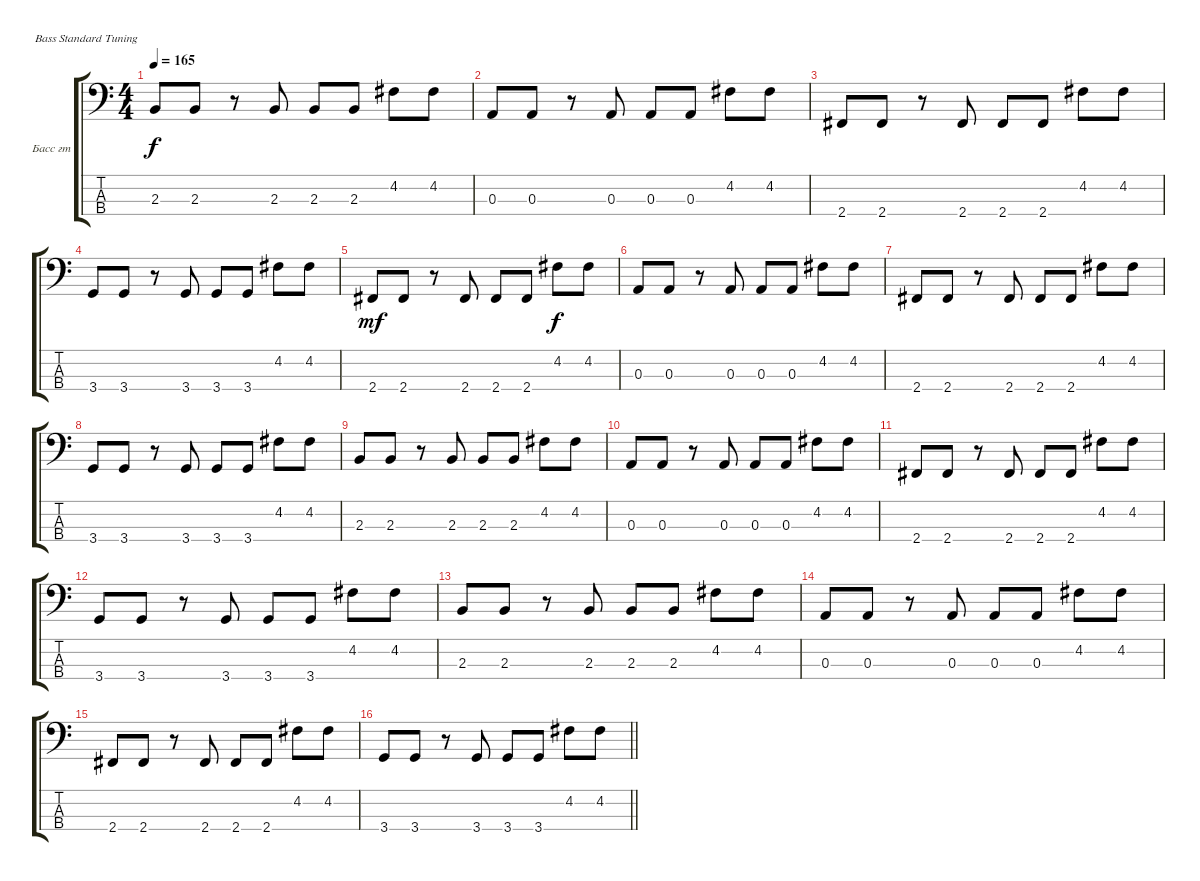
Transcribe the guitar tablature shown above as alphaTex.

\bracketExtendMode groupsimilarinstruments
\firstSystemTrackNameOrientation horizontal
\otherSystemsTrackNameOrientation horizontal
\track ("Игорь Тихомиров" "Басс гт") {instrument electricbassfinger}
\staff {score tabs}
\tuning (G2 D2 A1 E1)
\ts (4 4)
\tempo 165
\clef f4
\scale
0.333333
\ks c
2.3.8{dy f} 2.3.8 r.8 2.3.8 2.3.8 2.3.8 4.2.8 4.2.8 |
\scale
0.333333 0.3.8 0.3.8 r.8 0.3.8 0.3.8 0.3.8 4.2.8 4.2.8 |
\scale
0.333333 2.4.8 2.4.8 r.8 2.4.8 2.4.8 2.4.8 4.2.8 4.2.8 |
\scale
0.333333 3.4.8 3.4.8 r.8 3.4.8 3.4.8 3.4.8 4.2.8 4.2.8 |
2.4.8{dy mf} 2.4.8 r.8 2.4.8 2.4.8 2.4.8 4.2.8{dy f} 4.2.8 |
\scale
0.333333 0.3.8 0.3.8 r.8 0.3.8 0.3.8 0.3.8 4.2.8 4.2.8 |
\scale
0.333333 2.4.8 2.4.8 r.8 2.4.8 2.4.8 2.4.8 4.2.8 4.2.8 |
\scale
0.333333 3.4.8 3.4.8 r.8 3.4.8 3.4.8 3.4.8 4.2.8 4.2.8 |
\scale
0.333333 2.3.8 2.3.8 r.8 2.3.8 2.3.8 2.3.8 4.2.8 4.2.8 |
\scale
0.333333 0.3.8 0.3.8 r.8 0.3.8 0.3.8 0.3.8 4.2.8 4.2.8 |
\scale
0.333333 2.4.8 2.4.8 r.8 2.4.8 2.4.8 2.4.8 4.2.8 4.2.8 |
\scale
0.333333 3.4.8 3.4.8 r.8 3.4.8 3.4.8 3.4.8 4.2.8 4.2.8 |
\scale
0.333333 2.3.8 2.3.8 r.8 2.3.8 2.3.8 2.3.8 4.2.8 4.2.8 |
\scale
0.333333 0.3.8 0.3.8 r.8 0.3.8 0.3.8 0.3.8 4.2.8 4.2.8 |
\scale
0.333333 2.4.8 2.4.8 r.8 2.4.8 2.4.8 2.4.8 4.2.8 4.2.8 |
\scale
0.333333
\barLineRight lightlight
3.4.8 3.4.8 r.8 3.4.8 3.4.8 3.4.8 4.2.8 4.2.8
